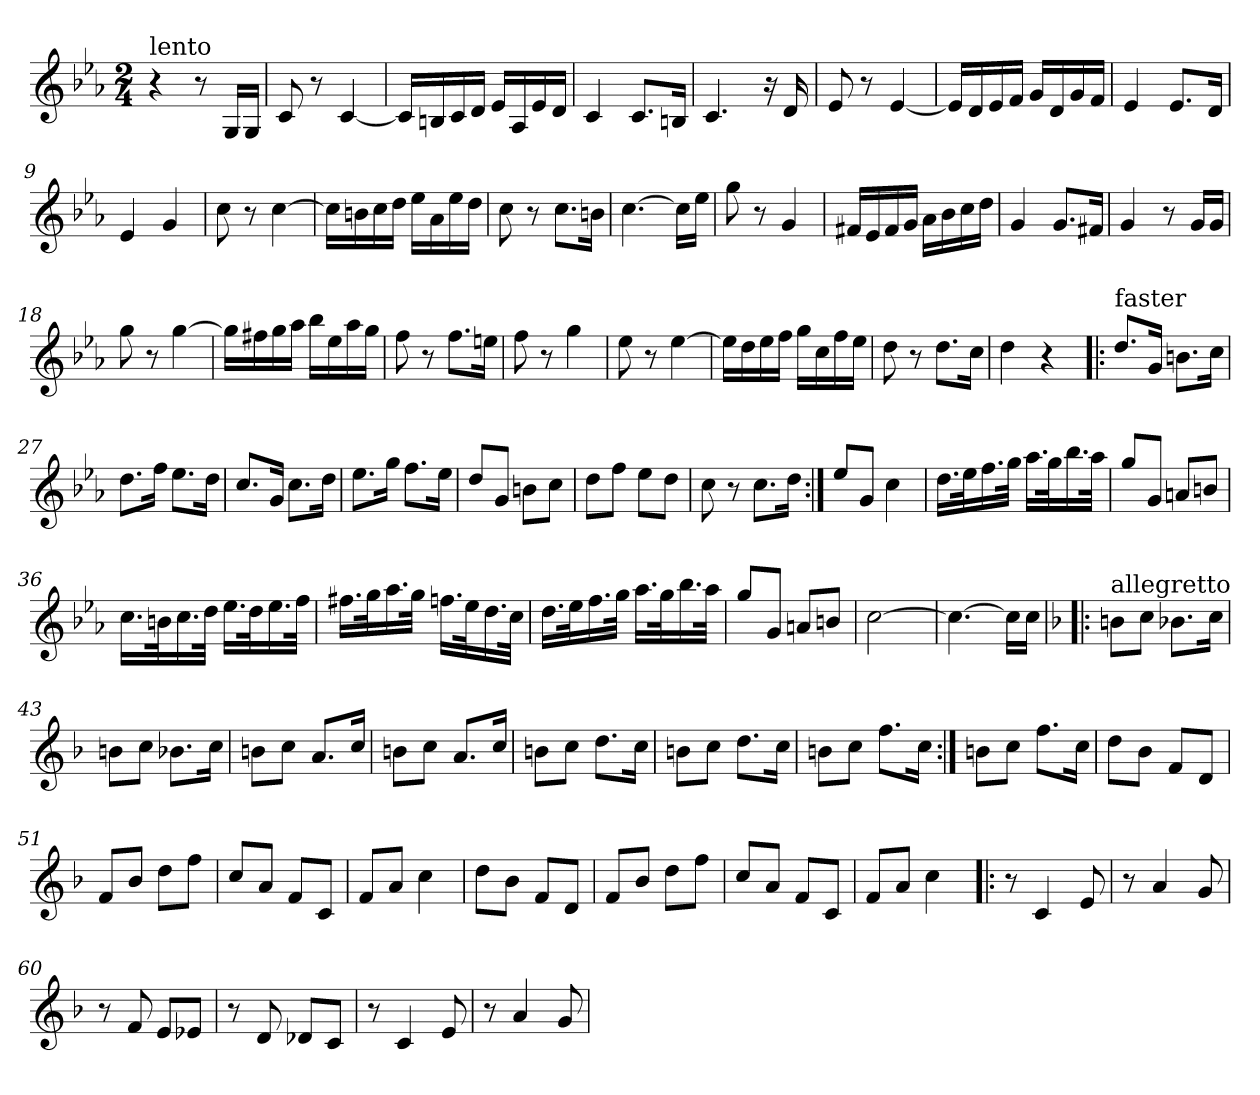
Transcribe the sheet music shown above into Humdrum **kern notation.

**kern
*part1
*staff1
*clefG2
*k[b-e-a-]
*E-:
*M2/4
=1
!LO:TX:a:t=lento
4r
8r
16G/LL
16G/JJ
=2
8c/
8r
[4c/
=3
16c/LL]
16Bn/
16c/
16d/JJ
16e-/LL
16A-/
16e-/
16d/JJ
=4
4c/
8.c/L
16Bn/Jk
=5
4.c/
16r
16d/
=6
8e-/
8r
[4e-/
=7
16e-/LL]
16d/
16e-/
16f/JJ
16g/LL
16d/
16g/
16f/JJ
=8
4e-/
8.e-/L
16d/Jk
!!LO:LB:g=z
=9
4e-/
4g/
=10
8cc\
8r
[4cc\
=11
16cc\LL]
16bn\
16cc\
16dd\JJ
16ee-\LL
16a-\
16ee-\
16dd\JJ
=12
8cc\
8r
8.cc\L
16bn\Jk
=13
[4.cc\
16cc\LL]
16ee-\JJ
=14
8gg\
8r
4g/
=15
16f#X/LL
16e-/
16f#/
16g/JJ
16a-\LL
16b-\
16cc\
16dd\JJ
=16
4g/
8.g/L
16f#X/Jk
!!LO:LB:g=z
=17
4g/
8r
16g/LL
16g/JJ
=18
8gg\
8r
[4gg\
=19
16gg\LL]
16ff#X\
16gg\
16aa-\JJ
16bb-\LL
16ee-\
16aa-\
16gg\JJ
=20
8ff\
8r
8.ff\L
16een\Jk
=21
8ff\
8r
4gg\
=22
8ee-\
8r
[4ee-\
=23
16ee-\LL]
16dd\
16ee-\
16ff\JJ
16gg\LL
16cc\
16ff\
16ee-\JJ
=24
8dd\
8r
8.dd\L
16cc\Jk
=25
4dd\
4r
!!LO:LB:g=z
=26!|:
!LO:TX:a:t=faster
8.dd/L
16g/Jk
8.bn\L
16cc\Jk
=27
8.dd\L
16ff\Jk
8.ee-\L
16dd\Jk
=28
8.cc/L
16g/Jk
8.cc\L
16dd\Jk
=29
8.ee-\L
16gg\Jk
8.ff\L
16ee-\Jk
=30
8dd/L
8g/J
8bn\L
8cc\J
=31
8dd\L
8ff\J
8ee-\L
8dd\J
=32
8cc\
8r
8.cc\L
16dd\Jk
=33:|!
8ee-/L
8g/J
4cc\
!!LO:LB:g=z
=34
16.dd\LL
32ee-\K
16.ff\
32gg\JJk
16.aa-\LL
32gg\K
16.bb-\
32aa-\JJk
=35
8gg/L
8g/J
8an/L
8bn/J
=36
16.cc\LL
32bn\K
16.cc\
32dd\JJk
16.ee-\LL
32dd\K
16.ee-\
32ff\JJk
=37
16.ff#X\LL
32gg\K
16.aa-\
32gg\JJk
16.ffn\LL
32ee-\K
16.dd\
32cc\JJk
=38
16.dd\LL
32ee-\K
16.ff\
32gg\JJk
16.aa-\LL
32gg\K
16.bb-\
32aa-\JJk
!!LO:LB:g=z
=39
8gg/L
8g/J
8an/L
8bn/J
=40
[2cc\
=41
4.cc\_
16cc\LL]
16cc\JJ
=42!|:
*k[b-]
*F:
!LO:TX:a:t=allegretto
8bn\L
8cc\J
8.b-X\L
16cc\Jk
=43
8bn\L
8cc\J
8.b-X\L
16cc\Jk
=44
8bn\L
8cc\J
8.a/L
16cc/Jk
=45
8bn\L
8cc\J
8.a/L
16cc/Jk
=46
8bn\L
8cc\J
8.dd\L
16cc\Jk
=47
8bn\L
8cc\J
8.dd\L
16cc\Jk
=48
8bn\L
8cc\J
8.ff\L
16cc\Jk
!!LO:LB:g=z
=49:|!
8bn\L
8cc\J
8.ff\L
16cc\Jk
=50
8dd\L
8b-\J
8f/L
8d/J
=51
8f/L
8b-/J
8dd\L
8ff\J
=52
8cc/L
8a/J
8f/L
8c/J
=53
8f/L
8a/J
4cc\
=54
8dd\L
8b-\J
8f/L
8d/J
=55
8f/L
8b-/J
8dd\L
8ff\J
=56
8cc/L
8a/J
8f/L
8c/J
=57
8f/L
8a/J
4cc\
=58!|:
8r
4c/
8e/
=59
8r
4a/
8g/
!!LO:LB:g=z
=60
8r
8f/
8e/L
8e-X/J
=61
8r
8d/
8d-X/L
8c/J
=62
8r
4c/
8e/
=63
8r
4a/
8g/
=
*-
